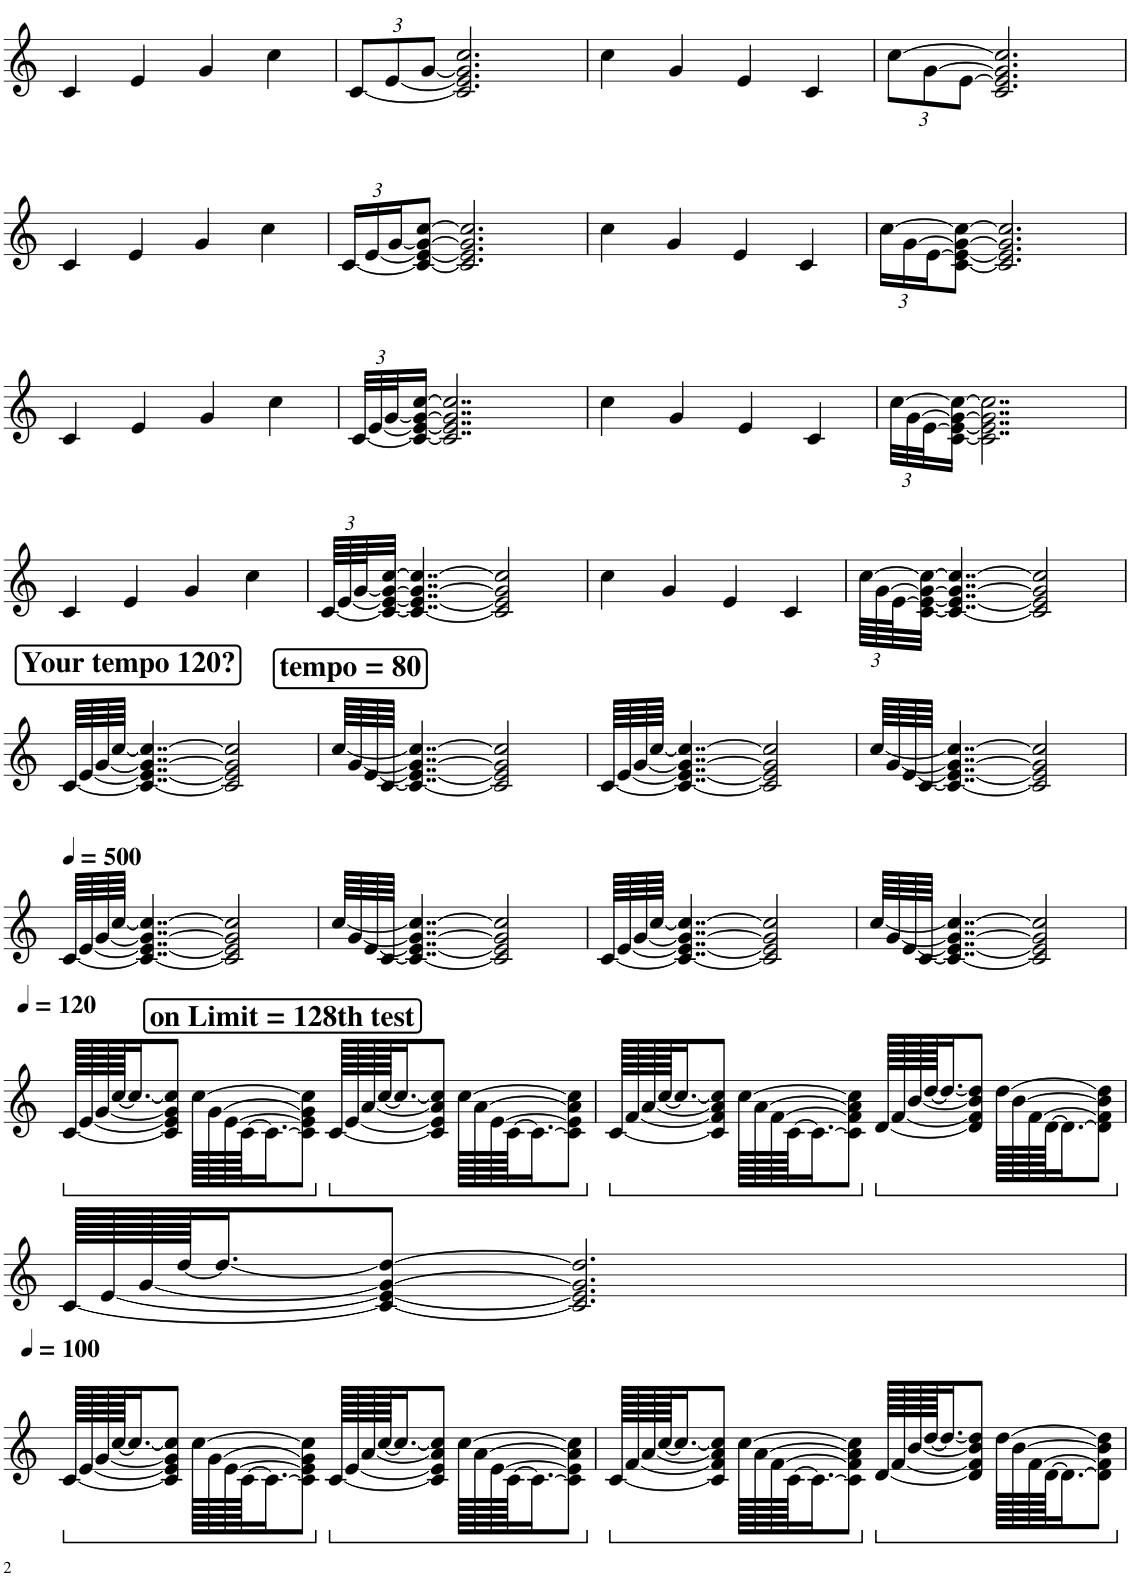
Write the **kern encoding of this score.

**kern
*part1
*staff1
*I"Ukulele
*I'Uk.
!!LO:PB:g=z
*clefG2
*k[]
*M4/4
=23
4c/
4e/
4g/
4cc\
=24
*Xbrackettup
[12c/L
[12e/
[12g/J
2.c/] 2.e/] 2.g/] 2.cc/
=25
4cc\
4g/
4e/
4c/
=26
[12cc\L
[12g\
[12e\J
2.c/ 2.e/] 2.g/] 2.cc/]
!!LO:LB:g=z
=27
4c/
4e/
4g/
4cc\
=28
[24c/LL
[24e/
[24g/J
8c/_ 8e/_ 8g/_ [8cc/J
2.c/] 2.e/] 2.g/] 2.cc/]
=29
4cc\
4g/
4e/
4c/
=30
[24cc\LL
[24g\
[24e\J
[8c\ 8e\_ 8g\_ 8cc\_J
2.c/] 2.e/] 2.g/] 2.cc/]
!!LO:LB:g=z
=31
4c/
4e/
4g/
4cc\
=32
[48c/LLL
[48e/
[48g/J
16c/_ 16e/_ 16g/_ [16cc/JJ
2..c/] 2..e/] 2..g/] 2..cc/]
=33
4cc\
4g/
4e/
4c/
=34
[48cc\LLL
[48g\
[48e\J
[16c\ 16e\_ 16g\_ 16cc\_JJ
2..c\] 2..e\] 2..g\] 2..cc\]
!!LO:LB:g=z
=35
4c/
4e/
4g/
4cc\
=36
[96c/LLLL
[96e/
[96g/J
32c/_ 32e/_ 32g/_ [32cc/JJJ
4..c/_ 4..e/_ 4..g/_ 4..cc/_
2c/] 2e/] 2g/] 2cc/]
=37
4cc\
4g/
4e/
4c/
=38
[96cc\LLLL
[96g\
[96e\J
[32c\ 32e\_ 32g\_ 32cc\_JJJ
4..c/_ 4..e/_ 4..g/_ 4..cc/_
2c/] 2e/] 2g/] 2cc/]
!!LO:LB:g=z
!!LO:REH:place=s1:a:B:cj:fs=14:t=Your tempo 120?
=39
[64c/LLLL
[64e/
[64g/
[64cc/JJJJ
4..c/_ 4..e/_ 4..g/_ 4..cc/_
2c/] 2e/] 2g/] 2cc/]
!!LO:REH:place=s1:a:B:cj:fs=14:t=tempo = 80
=40
[64cc/LLLL
[64g/
[64e/
[64c/JJJJ
4..c/_ 4..e/_ 4..g/_ 4..cc/_
2c/] 2e/] 2g/] 2cc/]
=41
[64c/LLLL
[64e/
[64g/
[64cc/JJJJ
4..c/_ 4..e/_ 4..g/_ 4..cc/_
2c/] 2e/] 2g/] 2cc/]
=42
[64cc/LLLL
[64g/
[64e/
[64c/JJJJ
4..c/_ 4..e/_ 4..g/_ 4..cc/_
2c/] 2e/] 2g/] 2cc/]
!!LO:LB:g=z
=43
*MM500
[64c/LLLL
[64e/
[64g/
[64cc/JJJJ
4..c/_ 4..e/_ 4..g/_ 4..cc/_
2c/] 2e/] 2g/] 2cc/]
=44
[64cc/LLLL
[64g/
[64e/
[64c/JJJJ
4..c/_ 4..e/_ 4..g/_ 4..cc/_
2c/] 2e/] 2g/] 2cc/]
=45
[64c/LLLL
[64e/
[64g/
[64cc/JJJJ
4..c/_ 4..e/_ 4..g/_ 4..cc/_
2c/] 2e/] 2g/] 2cc/]
=46
[64cc/LLLL
[64g/
[64e/
[64c/JJJJ
4..c/_ 4..e/_ 4..g/_ 4..cc/_
2c/] 2e/] 2g/] 2cc/]
!!LO:LB:g=z
=47
!!LO:REH:place=s1:a:B:cj:fs=14:t=on Limit = 128th test:qo=1
*ped
*MM120
[128c/LLLLL
[128e/
[128g/
[128cc/JJJ
16.cc/J_
8c/] 8e/] 8g/] 8cc/]J
[128cc\LLLLL
[128g\
[128e\
[128c\JJJ
16.c\J_
8c\] 8e\] 8g\] 8cc\]J
*Xped
*ped
[128c/LLLLL
[128e/
[128a/
[128cc/JJJ
16.cc/J_
8c/] 8e/] 8a/] 8cc/]J
[128cc\LLLLL
[128a\
[128e\
[128c\JJJ
16.c\J_
8c\] 8e\] 8a\] 8cc\]J
=48
*Xped
*ped
[128c/LLLLL
[128f/
[128a/
[128cc/JJJ
16.cc/J_
8c/] 8f/] 8a/] 8cc/]J
[128cc\LLLLL
[128a\
[128f\
[128c\JJJ
16.c\J_
8c\] 8f\] 8a\] 8cc\]J
*Xped
*ped
[128d/LLLLL
[128f/
[128b/
[128dd/JJJ
16.dd/J_
8d/] 8f/] 8b/] 8dd/]J
[128dd\LLLLL
[128b\
[128f\
[128d\JJJ
16.d\J_
8d\] 8f\] 8b\] 8dd\]J
!!LO:LB:g=z
=49
*Xped
[128c/LLLLL
[128e/
[128g/
[128dd/JJJ
16.dd/J_
8c/_ 8e/_ 8g/_ 8dd/_J
2.c/] 2.e/] 2.g/] 2.dd/]
!!LO:LB:g=z
=50
*ped
*MM100
[128c/LLLLL
[128e/
[128g/
[128cc/JJJ
16.cc/J_
8c/] 8e/] 8g/] 8cc/]J
[128cc\LLLLL
[128g\
[128e\
[128c\JJJ
16.c\J_
8c\] 8e\] 8g\] 8cc\]J
*Xped
*ped
[128c/LLLLL
[128e/
[128a/
[128cc/JJJ
16.cc/J_
8c/] 8e/] 8a/] 8cc/]J
[128cc\LLLLL
[128a\
[128e\
[128c\JJJ
16.c\J_
8c\] 8e\] 8a\] 8cc\]J
=51
*Xped
*ped
[128c/LLLLL
[128f/
[128a/
[128cc/JJJ
16.cc/J_
8c/] 8f/] 8a/] 8cc/]J
[128cc\LLLLL
[128a\
[128f\
[128c\JJJ
16.c\J_
8c\] 8f\] 8a\] 8cc\]J
*Xped
*ped
[128d/LLLLL
[128f/
[128b/
[128dd/JJJ
16.dd/J_
8d/] 8f/] 8b/] 8dd/]J
[128dd\LLLLL
[128b\
[128f\
[128d\JJJ
16.d\J_
8d\] 8f\] 8b\] 8dd\]J
*Xped
=
*-
